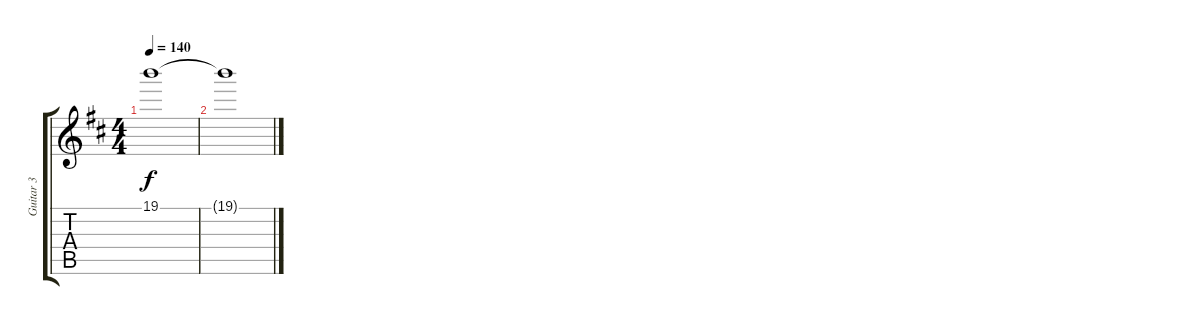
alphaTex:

\track ("Guitar 3" "Guitar 3") {instrument distortionguitar}
\staff {score tabs}
\tuning (E4 B3 G3 D3 A2 E2) {hide}
\ts (4 4)
\tempo 140
\clef g2
\ks bminor
19.1.1{dy f} |
19.1{t}.1
